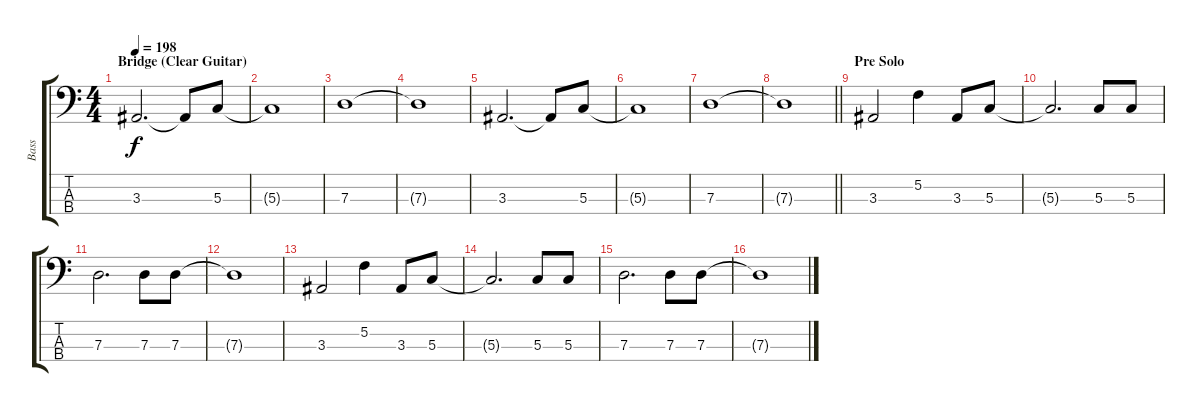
\track ("Bass" "Bass") {instrument electricbassfinger}
\staff {score tabs}
\tuning (F2 C2 G1 D1) {hide}
\ts (4 4)
\section ("" "Bridge (Clear Guitar)")
\tempo 198
\clef f4
\ks c
3.3.2{d dy f} 3.3{t}.8 5.3.8 |
5.3{t}.1 |
7.3.1 |
7.3{t}.1 |
3.3.2{d} 3.3{t}.8 5.3.8 |
5.3{t}.1 |
7.3.1 |
\barLineRight lightlight
7.3{t}.1 |
\section ("" "Pre Solo")
3.3.2 5.2.4 3.3.8 5.3.8 |
5.3{t}.2{d} 5.3.8 5.3.8 |
7.3.2{d} 7.3.8 7.3.8 |
7.3{t}.1 |
3.3.2 5.2.4 3.3.8 5.3.8 |
5.3{t}.2{d} 5.3.8 5.3.8 |
7.3.2{d} 7.3.8 7.3.8 |
7.3{t}.1
